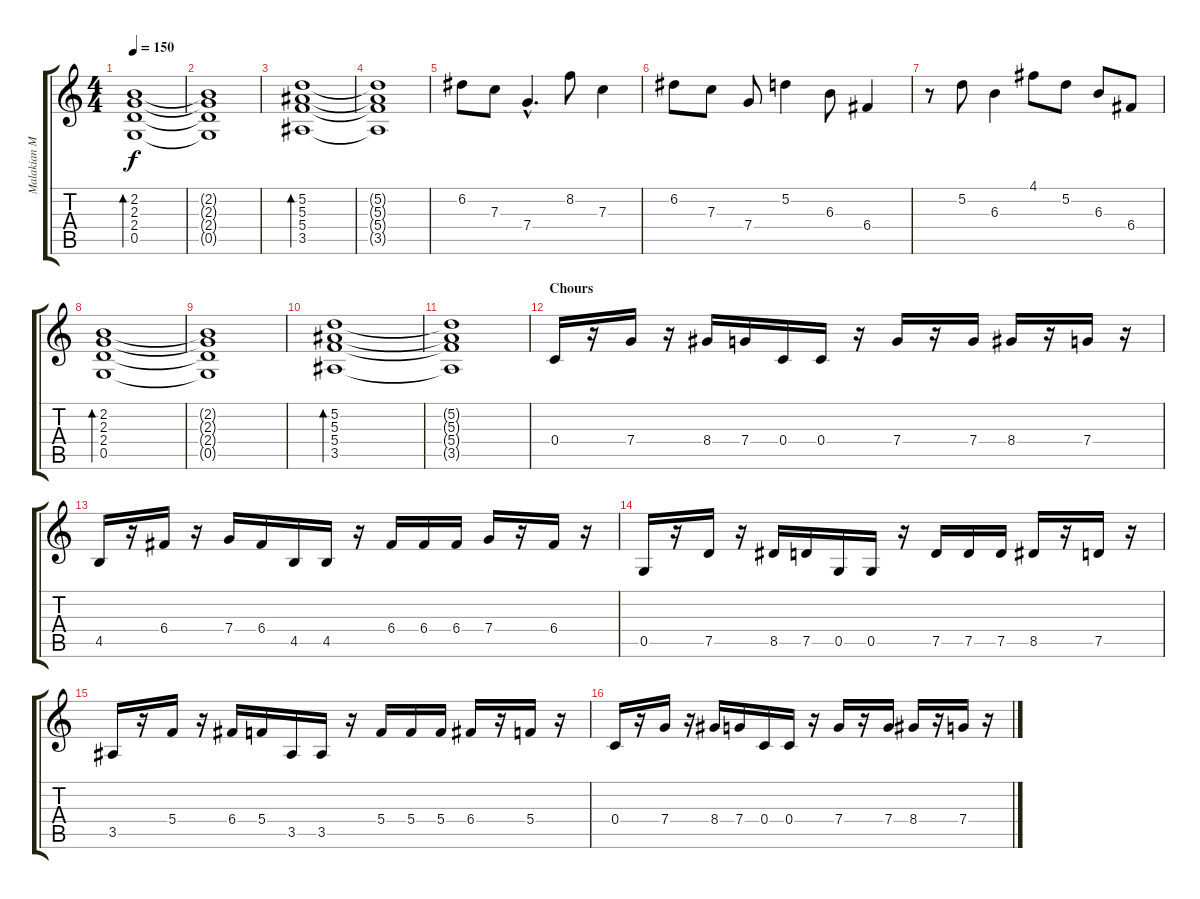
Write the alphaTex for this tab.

\track ("Malakian Main" "Malakian M") {instrument distortionguitar}
\staff {score tabs}
\tuning (D4 A3 F3 C3 G2 C2) {hide}
\ts (4 4)
\tempo 150
\clef g2
\ks c
(2.2 2.3 2.4 0.5).1{bd 480 dy f} |
(2.2{t} 2.3{t} 2.4{t} 0.5{t}).1 |
(5.2 5.3 5.4 3.5).1{bd 480} |
(5.2{t} 5.3{t} 5.4{t} 3.5{t}).1 |
6.2.8 7.3.8 7.4{hac}.4{d} 8.2.8 7.3.4 |
6.2.8 7.3.8 7.4.8 5.2.4 6.3.8 6.4.4 |
r.8 5.2.8 6.3.4 4.1.8 5.2.8 6.3.8 6.4.8 |
(2.2 2.3 2.4 0.5).1{bd 480} |
(2.2{t} 2.3{t} 2.4{t} 0.5{t}).1 |
(5.2 5.3 5.4 3.5).1{bd 480} |
(5.2{t} 5.3{t} 5.4{t} 3.5{t}).1 |
\section ("" "Chours")
0.4.16{volume 16 instrument distortionguitar} r.16 7.4.16 r.16 8.4.16 7.4.16 0.4.16 0.4.16 r.16 7.4.16 r.16 7.4.16 8.4.16 r.16 7.4.16 r.16 |
4.5.16 r.16 6.4.16 r.16 7.4.16 6.4.16 4.5.16 4.5.16 r.16 6.4.16 6.4.16 6.4.16 7.4.16 r.16 6.4.16 r.16 |
0.5.16 r.16 7.5.16 r.16 8.5.16 7.5.16 0.5.16 0.5.16 r.16 7.5.16 7.5.16 7.5.16 8.5.16 r.16 7.5.16 r.16 |
3.5.16 r.16 5.4.16 r.16 6.4.16 5.4.16 3.5.16 3.5.16 r.16 5.4.16 5.4.16 5.4.16 6.4.16 r.16 5.4.16 r.16 |
0.4.16 r.16 7.4.16 r.16 8.4.16 7.4.16 0.4.16 0.4.16 r.16 7.4.16 r.16 7.4.16 8.4.16 r.16 7.4.16 r.16
